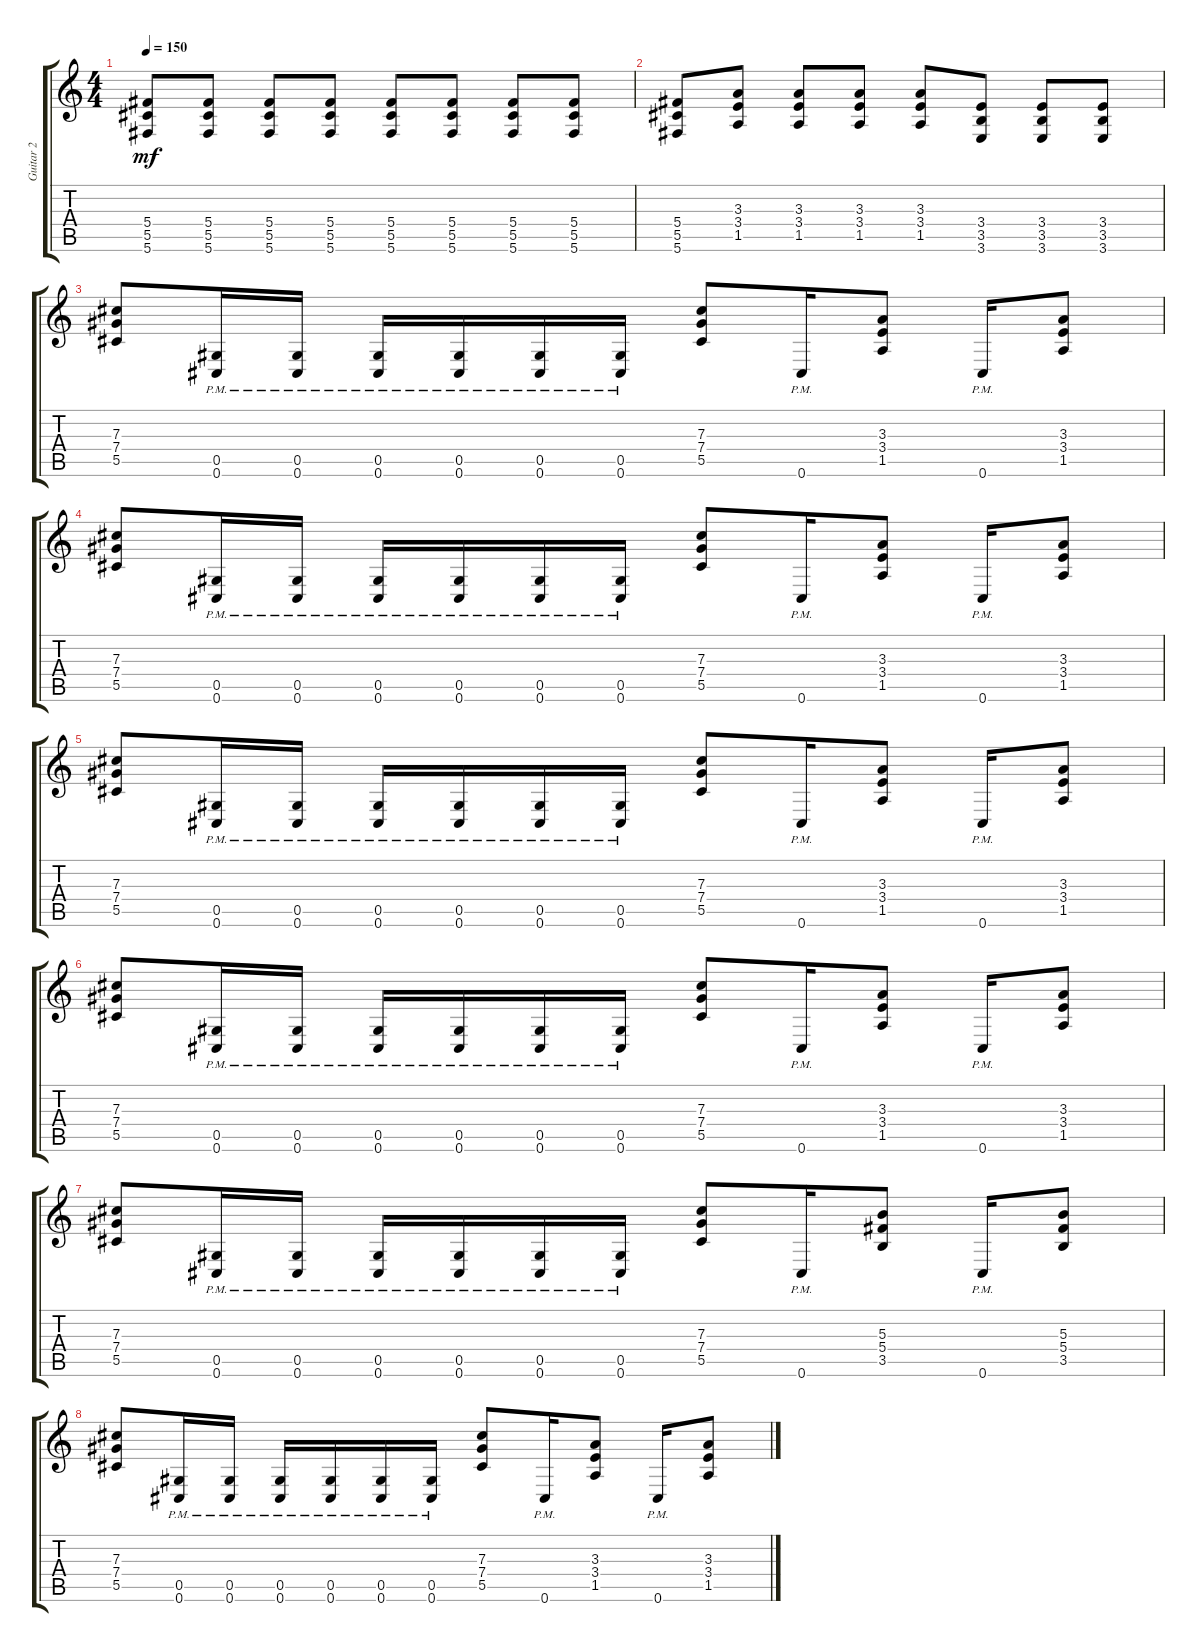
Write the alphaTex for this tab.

\track ("Guitar 2" "Guitar 2") {instrument distortionguitar}
\staff {score tabs}
\tuning (Eb4 Bb3 Gb3 Db3 Ab2 Db2) {hide}
\ts (4 4)
\tempo 150
\clef g2
\ks c
(5.4 5.5 5.6).8{dy mf} (5.4 5.5 5.6).8 (5.4 5.5 5.6).8 (5.4 5.5 5.6).8 (5.4 5.5 5.6).8 (5.4 5.5 5.6).8 (5.4 5.5 5.6).8 (5.4 5.5 5.6).8 |
(5.4 5.5 5.6).8 (3.3 3.4 1.5).8 (3.3 3.4 1.5).8 (3.3 3.4 1.5).8 (3.3 3.4 1.5).8 (3.4 3.5 3.6).8 (3.4 3.5 3.6).8 (3.4 3.5 3.6).8 |
(7.3 7.4 5.5).8 (0.5{pm} 0.6{pm}).16 (0.5{pm} 0.6{pm}).16 (0.5{pm} 0.6{pm}).16 (0.5{pm} 0.6{pm}).16 (0.5{pm} 0.6{pm}).16 (0.5{pm} 0.6{pm}).16 (7.3 7.4 5.5).8 0.6{pm}.16 (3.3 3.4 1.5).8 0.6{pm}.16 (3.3 3.4 1.5).8 |
(7.3 7.4 5.5).8 (0.5{pm} 0.6{pm}).16 (0.5{pm} 0.6{pm}).16 (0.5{pm} 0.6{pm}).16 (0.5{pm} 0.6{pm}).16 (0.5{pm} 0.6{pm}).16 (0.5{pm} 0.6{pm}).16 (7.3 7.4 5.5).8 0.6{pm}.16 (3.3 3.4 1.5).8 0.6{pm}.16 (3.3 3.4 1.5).8 |
(7.3 7.4 5.5).8 (0.5{pm} 0.6{pm}).16 (0.5{pm} 0.6{pm}).16 (0.5{pm} 0.6{pm}).16 (0.5{pm} 0.6{pm}).16 (0.5{pm} 0.6{pm}).16 (0.5{pm} 0.6{pm}).16 (7.3 7.4 5.5).8 0.6{pm}.16 (3.3 3.4 1.5).8 0.6{pm}.16 (3.3 3.4 1.5).8 |
(7.3 7.4 5.5).8 (0.5{pm} 0.6{pm}).16 (0.5{pm} 0.6{pm}).16 (0.5{pm} 0.6{pm}).16 (0.5{pm} 0.6{pm}).16 (0.5{pm} 0.6{pm}).16 (0.5{pm} 0.6{pm}).16 (7.3 7.4 5.5).8 0.6{pm}.16 (3.3 3.4 1.5).8 0.6{pm}.16 (3.3 3.4 1.5).8 |
(7.3 7.4 5.5).8 (0.5{pm} 0.6{pm}).16 (0.5{pm} 0.6{pm}).16 (0.5{pm} 0.6{pm}).16 (0.5{pm} 0.6{pm}).16 (0.5{pm} 0.6{pm}).16 (0.5{pm} 0.6{pm}).16 (7.3 7.4 5.5).8 0.6{pm}.16 (5.3 5.4 3.5).8 0.6{pm}.16 (5.3 5.4 3.5).8 |
(7.3 7.4 5.5).8 (0.5{pm} 0.6{pm}).16 (0.5{pm} 0.6{pm}).16 (0.5{pm} 0.6{pm}).16 (0.5{pm} 0.6{pm}).16 (0.5{pm} 0.6{pm}).16 (0.5{pm} 0.6{pm}).16 (7.3 7.4 5.5).8 0.6{pm}.16 (3.3 3.4 1.5).8 0.6{pm}.16 (3.3 3.4 1.5).8
